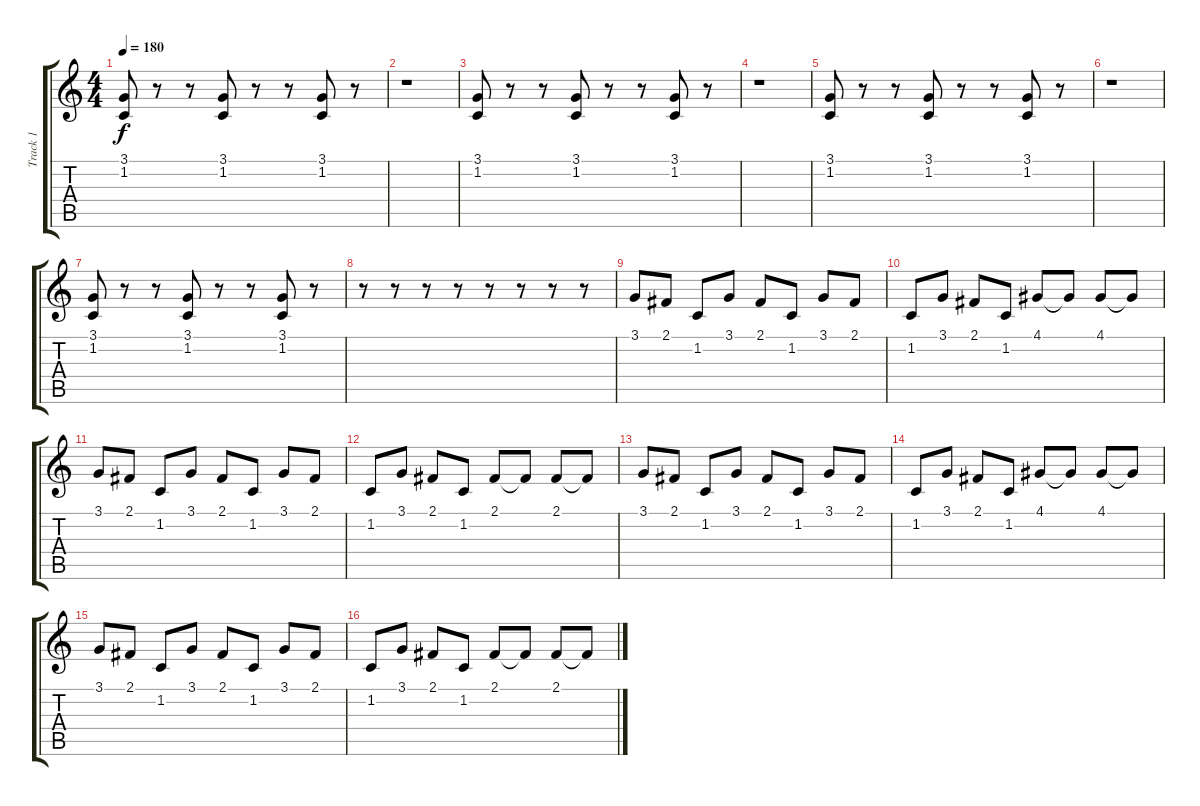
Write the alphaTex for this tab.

\track ("Track 1" "Track 1") {instrument musicbox}
\staff {score tabs}
\tuning (E4 B3 G3 D3 A2 E2) {hide}
\ts (4 4)
\tempo 180
\clef g2
\ks c
(3.1 1.2).8{dy f} r.8 r.8 (3.1 1.2).8 r.8 r.8 (3.1 1.2).8 r.8 |
r.1 |
(3.1 1.2).8 r.8 r.8 (3.1 1.2).8 r.8 r.8 (3.1 1.2).8 r.8 |
r.1 |
(3.1 1.2).8 r.8 r.8 (3.1 1.2).8 r.8 r.8 (3.1 1.2).8 r.8 |
r.1 |
(3.1 1.2).8 r.8 r.8 (3.1 1.2).8 r.8 r.8 (3.1 1.2).8 r.8 |
r.8 r.8 r.8 r.8 r.8 r.8 r.8 r.8 |
3.1.8 2.1.8 1.2.8 3.1.8 2.1.8 1.2.8 3.1.8 2.1.8 |
1.2.8 3.1.8 2.1.8 1.2.8 4.1.8 4.1{t}.8 4.1.8 4.1{t}.8 |
3.1.8 2.1.8 1.2.8 3.1.8 2.1.8 1.2.8 3.1.8 2.1.8 |
1.2.8 3.1.8 2.1.8 1.2.8 2.1.8 2.1{t}.8 2.1.8 2.1{t}.8 |
3.1.8 2.1.8 1.2.8 3.1.8 2.1.8 1.2.8 3.1.8 2.1.8 |
1.2.8 3.1.8 2.1.8 1.2.8 4.1.8 4.1{t}.8 4.1.8 4.1{t}.8 |
3.1.8 2.1.8 1.2.8 3.1.8 2.1.8 1.2.8 3.1.8 2.1.8 |
1.2.8 3.1.8 2.1.8 1.2.8 2.1.8 2.1{t}.8 2.1.8 2.1{t}.8
